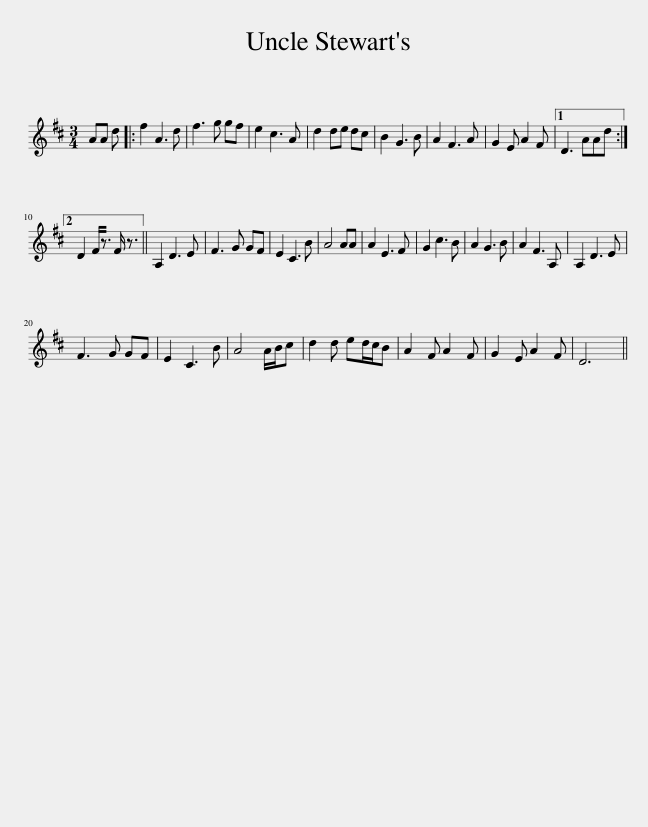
X:1
L:1/8
M:3/4
I:linebreak $
K:D
V:1 treble
V:1
 AA d |: f2 A3 d | f3 g gf | e2 c3 A | d2 de dc | %5
 B2 G3 B | A2 F3 A | G2 E A2 F |1 D3 AAd :|2$ D2 F/ z3/2 F/ z3/2 || %10
 A,2 D3 E | F3 G GF | E2 C3 B | A4 AA | A2 E3 F | %15
 G2 c3 B | A2 G3 B | A2 F3 A, | A,2 D3 E |$ F3 G GF | %20
 E2 C3 B | A4 A/B/c | d2 d ed/c/B | A2 F A2 F | G2 E A2 F | %25
 D6 || %26
